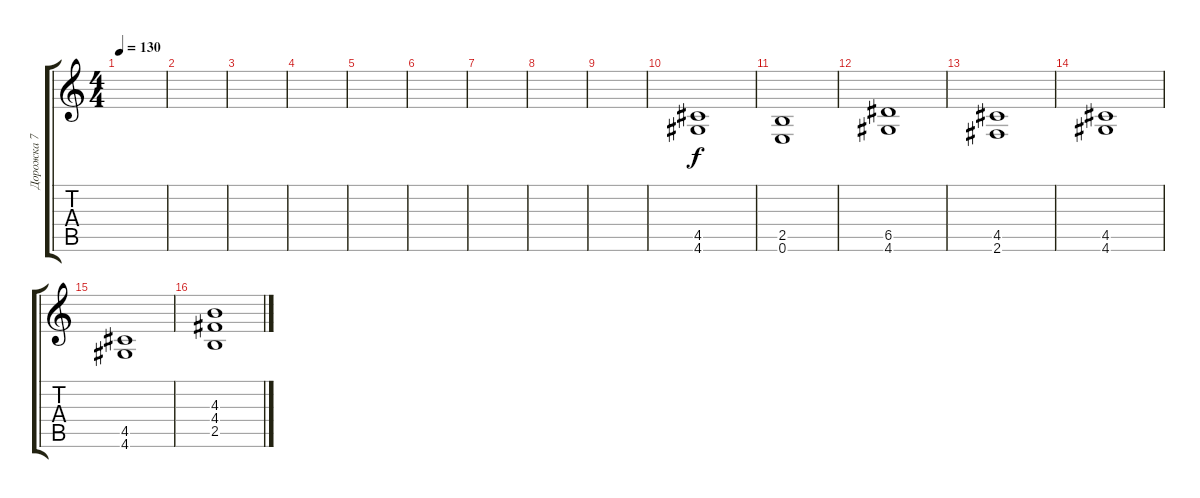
\track ("Дорожка 7" "Дорожка 7") {instrument distortionguitar}
\staff {score tabs}
\tuning (E4 B3 G3 D3 A2 E2) {hide}
\ts (4 4)
\tempo 130
\clef g2
\ks c
|
|
|
|
|
|
|
|
|
(4.5 4.6).1 |
(2.5 0.6).1 |
(6.5 4.6).1 |
(4.5 2.6).1 |
(4.5 4.6).1 |
(4.5 4.6).1 |
(4.3 4.4 2.5).1
